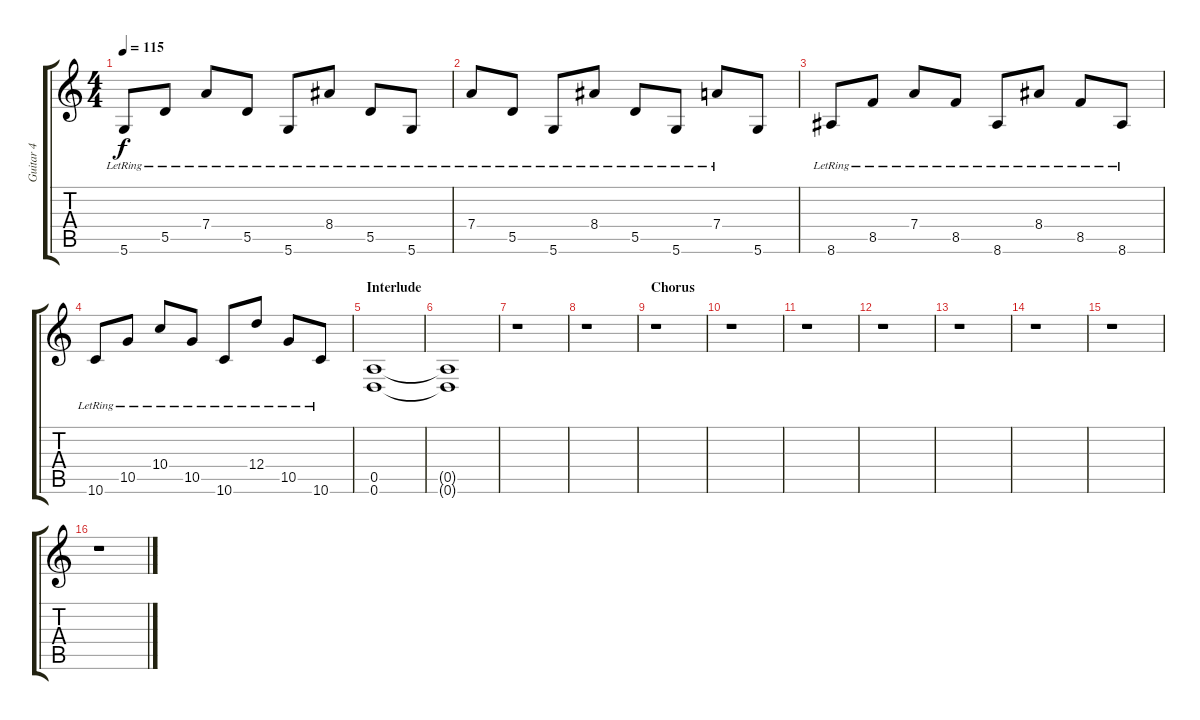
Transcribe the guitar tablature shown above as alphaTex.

\track ("Guitar 4" "Guitar 4") {instrument electricguitarjazz}
\staff {score tabs}
\tuning (E4 B3 G3 D3 A2 D2) {hide}
\ts (4 4)
\tempo 115
\clef g2
\ks c
5.6{lr}.8{dy f} 5.5{lr}.8 7.4{lr}.8 5.5{lr}.8 5.6{lr}.8 8.4{lr}.8 5.5{lr}.8 5.6{lr}.8 |
7.4{lr}.8 5.5{lr}.8 5.6{lr}.8 8.4{lr}.8 5.5{lr}.8 5.6{lr}.8 7.4{lr}.8 5.6.8 |
8.6{lr}.8 8.5{lr}.8 7.4{lr}.8 8.5{lr}.8 8.6{lr}.8 8.4{lr}.8 8.5{lr}.8 8.6{lr}.8 |
10.6{lr}.8 10.5{lr}.8 10.4{lr}.8 10.5{lr}.8 10.6{lr}.8 12.4{lr}.8 10.5{lr}.8 10.6{lr}.8 |
\section ("" "Interlude")
(0.5 0.6).1 |
(0.5{t} 0.6{t}).1 |
r.1 |
r.1 |
\section ("" "Chorus")
r.1 |
r.1 |
r.1 |
r.1 |
r.1 |
r.1 |
r.1 |
r.1
